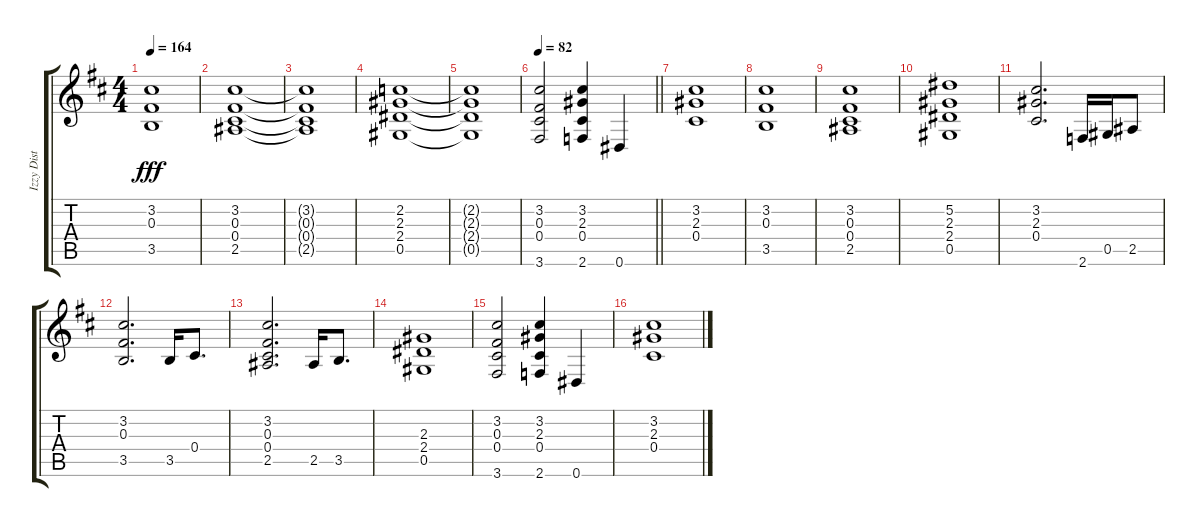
\track ("Izzy Dist" "Izzy Dist") {instrument distortionguitar}
\staff {score tabs}
\tuning (Eb4 Bb3 Gb3 Db3 Ab2 Eb2) {hide}
\ts (4 4)
\tempo 164
\clef g2
\ks d
(3.2{t} 0.3{t} 3.5{t}).1{dy fff} |
(3.2 0.3 0.4 2.5).1 |
(3.2{t} 0.3{t} 0.4{t} 2.5{t}).1 |
(2.2 2.3 2.4 0.5).1 |
(2.2{t} 2.3{t} 2.4{t} 0.5{t}).1 |
\tempo 82
\barLineRight lightlight
(3.2 0.3 0.4 3.6).2 (3.2 2.3 0.4 2.6).4 0.6.4 |
(3.2 2.3 0.4).1 |
(3.2 0.3 3.5).1 |
(3.2 0.3 0.4 2.5).1 |
(5.2 2.3 2.4 0.5).1 |
(3.2 2.3 0.4).2{d} 2.6.16 0.5.16 2.5.8 |
(3.2 0.3 3.5).2{d} 3.5.16 0.4.8{d} |
(3.2 0.3 0.4 2.5).2{d} 2.5.16 3.5.8{d} |
(2.3 2.4 0.5).1 |
(3.2 0.3 0.4 3.6).2 (3.2 2.3 0.4 2.6).4 0.6.4 |
(3.2 2.3 0.4).1
